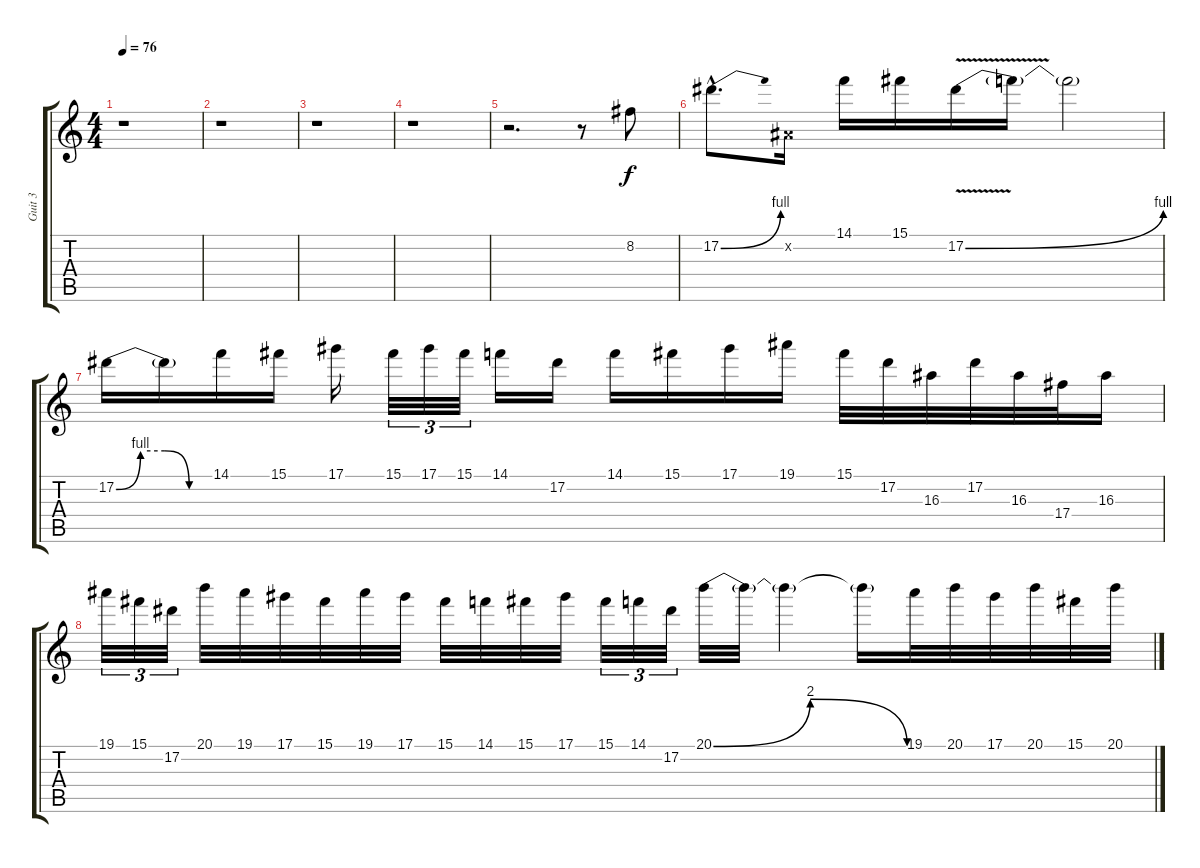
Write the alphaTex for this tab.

\track ("Guit 3" "Guit 3") {instrument overdrivenguitar}
\staff {score tabs}
\tuning (Eb4 Bb3 Gb3 Db3 Ab2 Eb2) {hide}
\ts (4 4)
\tempo 76
\clef g2
\ks c
r.1{dy f} |
r.1 |
r.1 |
r.1 |
r.2{d} r.8 8.2.8 |
17.2{be (bend 0 0 60 4) hac}.8{d} 0.2{x}.16 14.1.16 15.1.16 17.2{be (bend 0 0 60 4) v}.16 17.2{t}.16 17.2{t}.2 |
17.2{be (custom 0 0 15 4 30 4 45 0 60 0)}.16 17.2{t}.16 14.1.16 15.1.16 17.1.16 15.1.32{tu (3 2)} 17.1.32{tu (3 2)} 15.1.32{tu (3 2)} 14.1.16 17.2.16 14.1.16 15.1.16 17.1.16 19.1.16 15.1.32 17.2.32 16.3.32 17.2.32 16.3.32 17.4.32 16.3.16 |
19.1.32{tu (3 2)} 15.1.32{tu (3 2)} 17.2.32{tu (3 2)} 20.1.32 19.1.32 17.1.32 15.1.32 19.1.32 17.1.32 15.1.32 14.1.32 15.1.32 17.1.32 15.1.32{tu (3 2)} 14.1.32{tu (3 2)} 17.2.32{tu (3 2)} 20.1{be (bendrelease 0 0 15 8 30 8 60 0)}.32 20.1{t}.32 20.1{t}.4 20.1{t}.16 19.1.32 20.1.32 17.1.32 20.1.32 15.1.32 20.1.32
